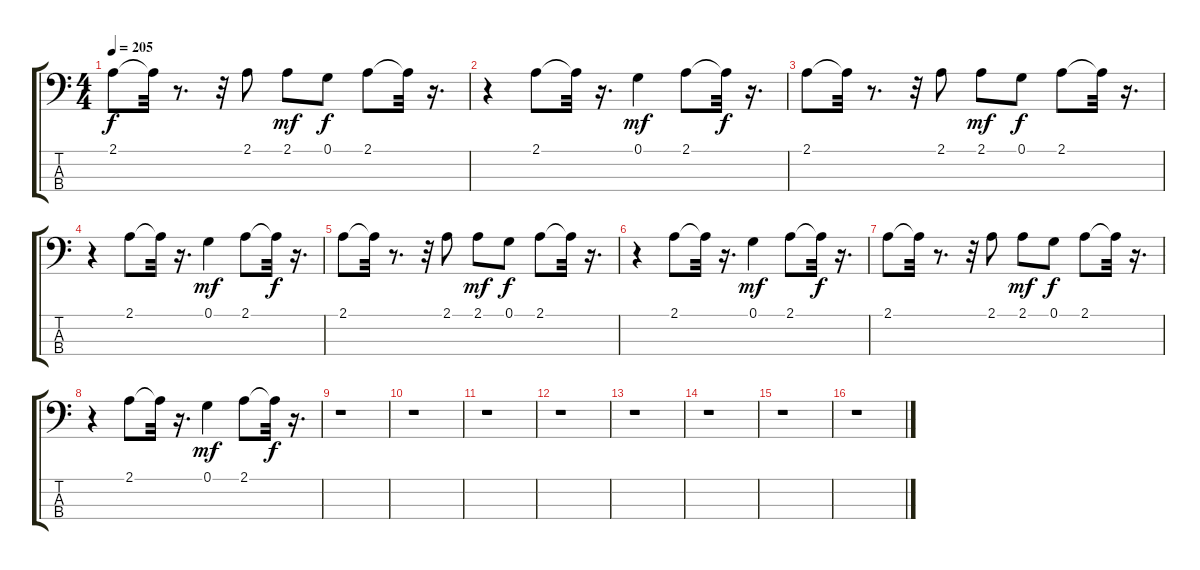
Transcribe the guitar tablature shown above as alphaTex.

\track "" {instrument acousticbass}
\staff {score tabs}
\tuning (G2 D2 A1 E1) {hide}
\ts (4 4)
\tempo 205
\clef f4
\ks c
2.1.8{dy f} 2.1{t}.32 r.8{d} r.32 2.1.8 2.1.8{dy mf} 0.1.8{dy f} 2.1.8 2.1{t}.32 r.16{d} |
r.4 2.1.8 2.1{t}.32 r.16{d} 0.1.4{dy mf} 2.1.8 2.1{t}.32{dy f} r.16{d} |
2.1.8 2.1{t}.32 r.8{d} r.32 2.1.8 2.1.8{dy mf} 0.1.8{dy f} 2.1.8 2.1{t}.32 r.16{d} |
r.4 2.1.8 2.1{t}.32 r.16{d} 0.1.4{dy mf} 2.1.8 2.1{t}.32{dy f} r.16{d} |
2.1.8 2.1{t}.32 r.8{d} r.32 2.1.8 2.1.8{dy mf} 0.1.8{dy f} 2.1.8 2.1{t}.32 r.16{d} |
r.4 2.1.8 2.1{t}.32 r.16{d} 0.1.4{dy mf} 2.1.8 2.1{t}.32{dy f} r.16{d} |
2.1.8 2.1{t}.32 r.8{d} r.32 2.1.8 2.1.8{dy mf} 0.1.8{dy f} 2.1.8 2.1{t}.32 r.16{d} |
r.4 2.1.8 2.1{t}.32 r.16{d} 0.1.4{dy mf} 2.1.8 2.1{t}.32{dy f} r.16{d} |
r.1 |
r.1 |
r.1 |
r.1 |
r.1 |
r.1 |
r.1 |
r.1
